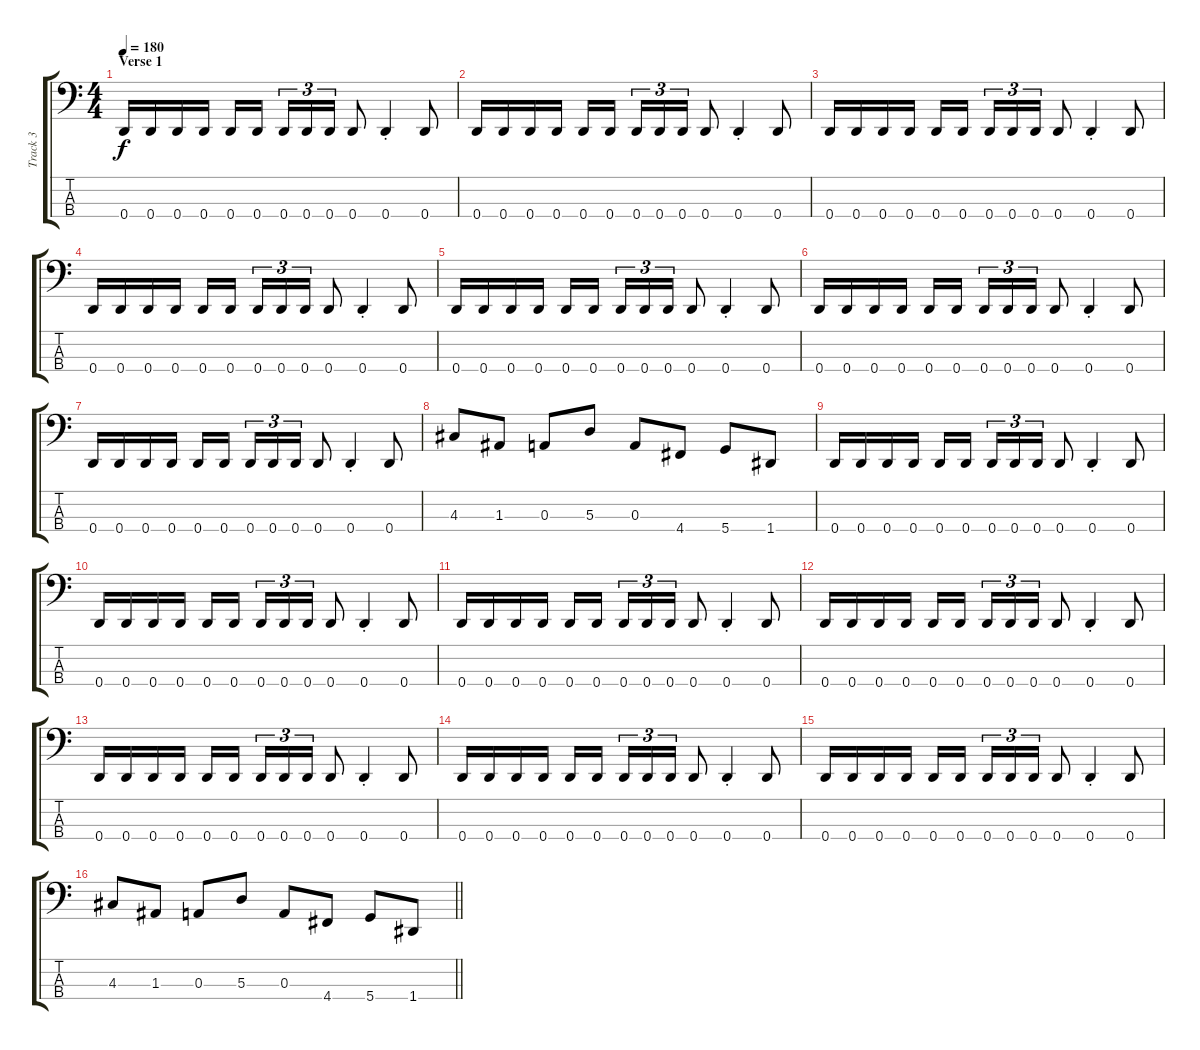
\track ("Track 3" "Track 3") {instrument electricbasspick}
\staff {score tabs}
\tuning (G2 D2 A1 D1) {hide}
\ts (4 4)
\section ("" "Verse 1")
\tempo 180
\clef f4
\ks c
0.4.16{dy f} 0.4.16 0.4.16 0.4.16 0.4.16 0.4.16{beam splitsecondary} 0.4.16{tu (3 2)} 0.4.16{tu (3 2)} 0.4.16{tu (3 2)} 0.4.8 0.4{st}.4 0.4.8 |
0.4.16 0.4.16 0.4.16 0.4.16 0.4.16 0.4.16{beam splitsecondary} 0.4.16{tu (3 2)} 0.4.16{tu (3 2)} 0.4.16{tu (3 2)} 0.4.8 0.4{st}.4 0.4.8 |
0.4.16 0.4.16 0.4.16 0.4.16 0.4.16 0.4.16{beam splitsecondary} 0.4.16{tu (3 2)} 0.4.16{tu (3 2)} 0.4.16{tu (3 2)} 0.4.8 0.4{st}.4 0.4.8 |
0.4.16 0.4.16 0.4.16 0.4.16 0.4.16 0.4.16{beam splitsecondary} 0.4.16{tu (3 2)} 0.4.16{tu (3 2)} 0.4.16{tu (3 2)} 0.4.8 0.4{st}.4 0.4.8 |
0.4.16 0.4.16 0.4.16 0.4.16 0.4.16 0.4.16{beam splitsecondary} 0.4.16{tu (3 2)} 0.4.16{tu (3 2)} 0.4.16{tu (3 2)} 0.4.8 0.4{st}.4 0.4.8 |
0.4.16 0.4.16 0.4.16 0.4.16 0.4.16 0.4.16{beam splitsecondary} 0.4.16{tu (3 2)} 0.4.16{tu (3 2)} 0.4.16{tu (3 2)} 0.4.8 0.4{st}.4 0.4.8 |
0.4.16 0.4.16 0.4.16 0.4.16 0.4.16 0.4.16{beam splitsecondary} 0.4.16{tu (3 2)} 0.4.16{tu (3 2)} 0.4.16{tu (3 2)} 0.4.8 0.4{st}.4 0.4.8 |
4.3.8 1.3.8 0.3.8 5.3.8 0.3.8 4.4.8 5.4.8 1.4.8 |
0.4.16 0.4.16 0.4.16 0.4.16 0.4.16 0.4.16{beam splitsecondary} 0.4.16{tu (3 2)} 0.4.16{tu (3 2)} 0.4.16{tu (3 2)} 0.4.8 0.4{st}.4 0.4.8 |
0.4.16 0.4.16 0.4.16 0.4.16 0.4.16 0.4.16{beam splitsecondary} 0.4.16{tu (3 2)} 0.4.16{tu (3 2)} 0.4.16{tu (3 2)} 0.4.8 0.4{st}.4 0.4.8 |
0.4.16 0.4.16 0.4.16 0.4.16 0.4.16 0.4.16{beam splitsecondary} 0.4.16{tu (3 2)} 0.4.16{tu (3 2)} 0.4.16{tu (3 2)} 0.4.8 0.4{st}.4 0.4.8 |
0.4.16 0.4.16 0.4.16 0.4.16 0.4.16 0.4.16{beam splitsecondary} 0.4.16{tu (3 2)} 0.4.16{tu (3 2)} 0.4.16{tu (3 2)} 0.4.8 0.4{st}.4 0.4.8 |
0.4.16 0.4.16 0.4.16 0.4.16 0.4.16 0.4.16{beam splitsecondary} 0.4.16{tu (3 2)} 0.4.16{tu (3 2)} 0.4.16{tu (3 2)} 0.4.8 0.4{st}.4 0.4.8 |
0.4.16 0.4.16 0.4.16 0.4.16 0.4.16 0.4.16{beam splitsecondary} 0.4.16{tu (3 2)} 0.4.16{tu (3 2)} 0.4.16{tu (3 2)} 0.4.8 0.4{st}.4 0.4.8 |
0.4.16 0.4.16 0.4.16 0.4.16 0.4.16 0.4.16{beam splitsecondary} 0.4.16{tu (3 2)} 0.4.16{tu (3 2)} 0.4.16{tu (3 2)} 0.4.8 0.4{st}.4 0.4.8 |
\barLineRight lightlight
4.3.8 1.3.8 0.3.8 5.3.8 0.3.8 4.4.8 5.4.8 1.4.8
